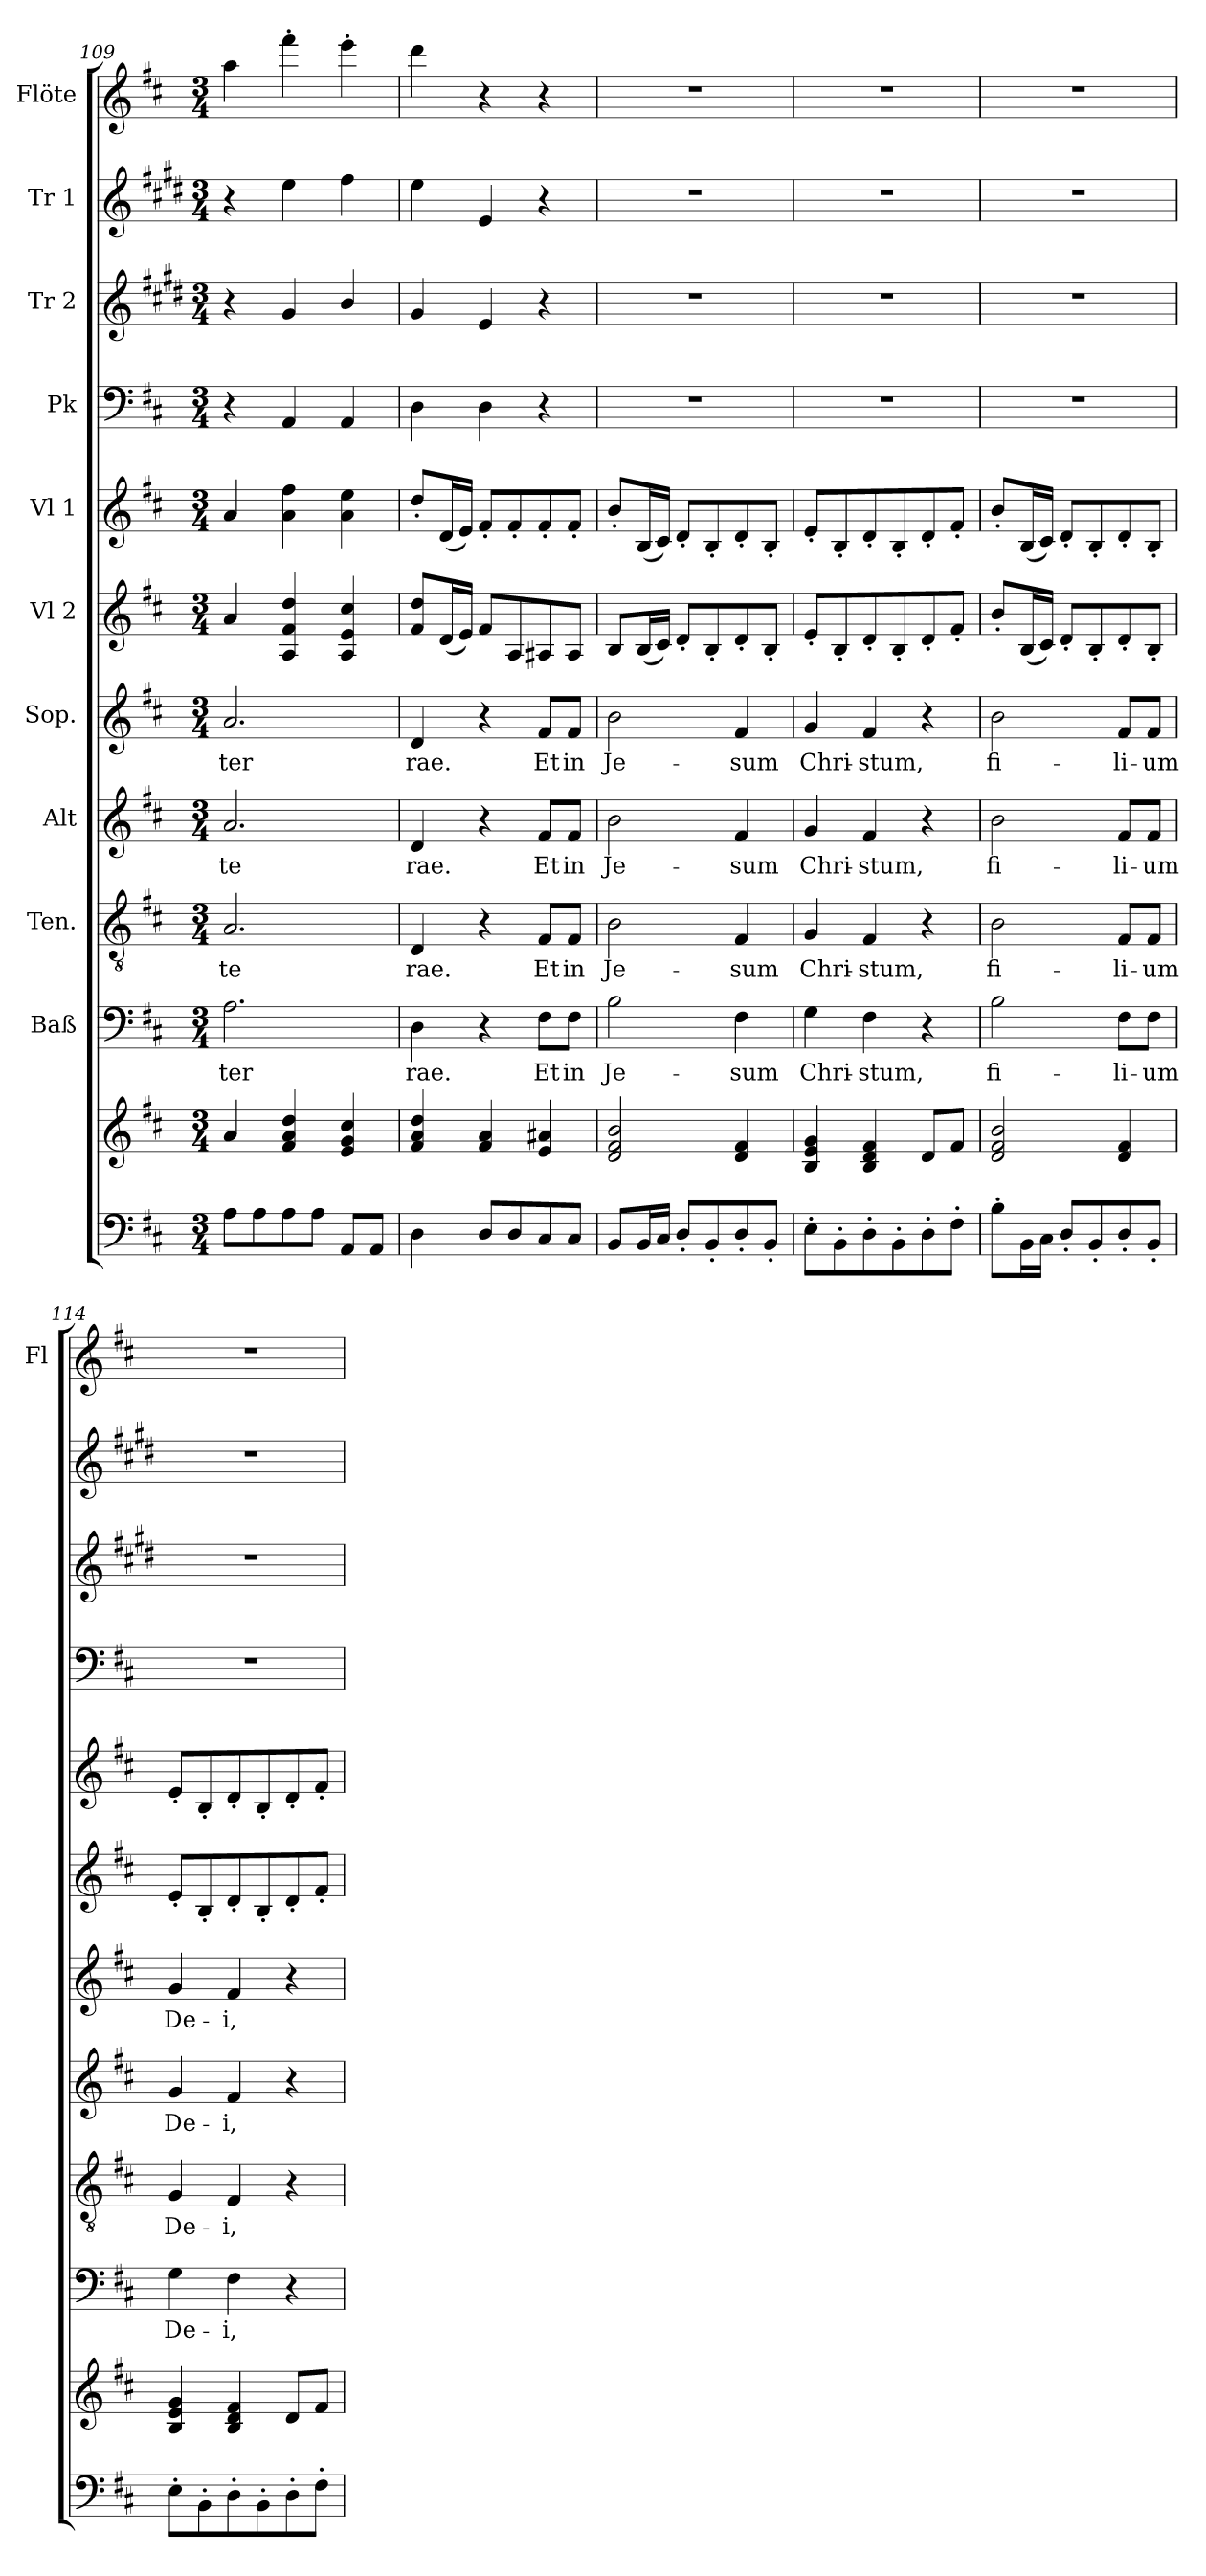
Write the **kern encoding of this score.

**kern	**kern	**kern	**text	**kern	**text	**kern	**text	**kern	**text	**kern	**kern	**kern	**kern	**kern	**kern
*part11	*part11	*part10	*part10	*part9	*part9	*part8	*part8	*part7	*part7	*part6	*part5	*part4	*part3	*part2	*part1
*staff12	*staff11	*staff10	*staff10	*staff9	*staff9	*staff8	*staff8	*staff7	*staff7	*staff6	*staff5	*staff4	*staff3	*staff2	*staff1
*	*	*I"Baß	*	*I"Ten.	*	*I"Alt	*	*I"Sop.	*	*I"Vl 2	*I"Vl 1	*I"Pk	*I"Tr 2	*I"Tr 1	*I"Flöte
*	*	*	*	*	*	*	*	*	*	*	*	*	*	*	*I'Fl
*clefF4	*clefG2	*clefF4	*	*clefGv2	*	*clefG2	*	*clefG2	*	*clefG2	*clefG2	*clefF4	*clefG2	*clefG2	*clefG2
*	*	*	*	*	*	*	*	*	*	*	*	*	*ITrd1c2	*ITrd1c2	*
*k[f#c#]	*k[f#c#]	*k[f#c#]	*	*k[f#c#]	*	*k[f#c#]	*	*k[f#c#]	*	*k[f#c#]	*k[f#c#]	*k[f#c#]	*k[f#c#]	*k[f#c#]	*k[f#c#]
*D:	*D:	*D:	*	*D:	*	*D:	*	*D:	*	*D:	*D:	*D:	*D:	*D:	*D:
*M3/4	*M3/4	*M3/4	*	*M3/4	*	*M3/4	*	*M3/4	*	*M3/4	*M3/4	*M3/4	*M3/4	*M3/4	*M3/4
=109	=109	=109	=109	=109	=109	=109	=109	=109	=109	=109	=109	=109	=109	=109	=109
!	!	!	!LO:LY:b	!	!LO:LY:b	!	!LO:LY:b	!	!LO:LY:b	!	!	!	!	!	!
8A\L	4a/	2.A\	ter	2.A/	te	2.a/	te	2.a/	ter	4a/	4a/	4r	4r	4r	4aa\
8A\	.	.	.	.	.	.	.	.	.	.	.	.	.	.	.
8A\	4f#/ 4a/ 4dd/	.	.	.	.	.	.	.	.	4A/ 4f#/ 4dd/	4a\ 4ff#\	4AA/	4f#/	4dd\	4fff#'>\
8A\J	.	.	.	.	.	.	.	.	.	.	.	.	.	.	.
8AA/L	4e/ 4g/ 4cc#/	.	.	.	.	.	.	.	.	4A/ 4e/ 4cc#/	4a\ 4ee\	4AA/	4a/	4ee\	4eee'>\
8AA/J	.	.	.	.	.	.	.	.	.	.	.	.	.	.	.
=110	=110	=110	=110	=110	=110	=110	=110	=110	=110	=110	=110	=110	=110	=110	=110
!	!	!	!LO:LY:b	!	!LO:LY:b	!	!LO:LY:b	!	!LO:LY:b	!	!	!	!	!	!
4D\	4f#/ 4a/ 4dd/	4D\	rae.	4D/	rae.	4d/	rae.	4d/	rae.	8f#/ 8dd/L	8dd'</L	4D\	4f#/	4dd\	4ddd\
.	.	.	.	.	.	.	.	.	.	(<16d/L	(<16d/L	.	.	.	.
.	.	.	.	.	.	.	.	.	.	16e/JJ)	16e/JJ)	.	.	.	.
8D/L	4f#/ 4a/	4r	.	4r	.	4r	.	4r	.	8f#/L	8f#'</L	4D\	4d/	4d/	4r
8D/	.	.	.	.	.	.	.	.	.	8A/	8f#'</	.	.	.	.
!	!	!	!LO:LY:b	!	!LO:LY:b	!	!LO:LY:b	!	!LO:LY:b	!	!	!	!	!	!
8C#/	4e/ 4a#X/	8F#\L	Et	8F#/L	Et	8f#/L	Et	8f#/L	Et	8A#X/	8f#'</	4r	4r	4r	4r
!	!	!	!LO:LY:b	!	!LO:LY:b	!	!LO:LY:b	!	!LO:LY:b	!	!	!	!	!	!
8C#/J	.	8F#\J	in	8F#/J	in	8f#/J	in	8f#/J	in	8A#/J	8f#'</J	.	.	.	.
=111	=111	=111	=111	=111	=111	=111	=111	=111	=111	=111	=111	=111	=111	=111	=111
!	!	!	!LO:LY:b	!	!LO:LY:b	!	!LO:LY:b	!	!LO:LY:b	!	!	!	!	!	!
8BB/L	2d/ 2f#/ 2b/	2B\	Je-	2B\	Je-	2b\	Je-	2b\	Je-	8B/L	8b'</L	2.r	2.r	2.r	2.r
16BB/L	.	.	.	.	.	.	.	.	.	(<16B/L	(<16B/L	.	.	.	.
16C#/JJ	.	.	.	.	.	.	.	.	.	16c#/JJ)	16c#/JJ)	.	.	.	.
8D'</L	.	.	.	.	.	.	.	.	.	8d'</L	8d'</L	.	.	.	.
8BB'</	.	.	.	.	.	.	.	.	.	8B'</	8B'</	.	.	.	.
!	!	!	!LO:LY:b	!	!LO:LY:b	!	!LO:LY:b	!	!LO:LY:b	!	!	!	!	!	!
8D'</	4d/ 4f#/	4F#\	-sum	4F#/	-sum	4f#/	-sum	4f#/	-sum	8d'</	8d'</	.	.	.	.
8BB'</J	.	.	.	.	.	.	.	.	.	8B'</J	8B'</J	.	.	.	.
!!LO:PB:g=z
=112	=112	=112	=112	=112	=112	=112	=112	=112	=112	=112	=112	=112	=112	=112	=112
!	!	!	!LO:LY:b	!	!LO:LY:b	!	!LO:LY:b	!	!LO:LY:b	!	!	!	!	!	!
8E'>\L	4B/ 4e/ 4g/	4G\	Chri-	4G/	Chri-	4g/	Chri-	4g/	Chri-	8e'</L	8e'</L	2.r	2.r	2.r	2.r
8BB'>\	.	.	.	.	.	.	.	.	.	8B'</	8B'</	.	.	.	.
!	!	!	!LO:LY:b	!	!LO:LY:b	!	!LO:LY:b	!	!LO:LY:b	!	!	!	!	!	!
8D'>\	4B/ 4d/ 4f#/	4F#\	-stum,	4F#/	-stum,	4f#/	-stum,	4f#/	-stum,	8d'</	8d'</	.	.	.	.
8BB'>\	.	.	.	.	.	.	.	.	.	8B'</	8B'</	.	.	.	.
8D'>\	8d/L	4r	.	4r	.	4r	.	4r	.	8d'</	8d'</	.	.	.	.
8F#'>\J	8f#/J	.	.	.	.	.	.	.	.	8f#'</J	8f#'</J	.	.	.	.
=113	=113	=113	=113	=113	=113	=113	=113	=113	=113	=113	=113	=113	=113	=113	=113
!	!	!	!LO:LY:b	!	!LO:LY:b	!	!LO:LY:b	!	!LO:LY:b	!	!	!	!	!	!
8B'>\L	2d/ 2f#/ 2b/	2B\	fi-	2B\	fi-	2b\	fi-	2b\	fi-	8b'</L	8b'</L	2.r	2.r	2.r	2.r
16BB\L	.	.	.	.	.	.	.	.	.	(<16B/L	(<16B/L	.	.	.	.
16C#\JJ	.	.	.	.	.	.	.	.	.	16c#/JJ)	16c#/JJ)	.	.	.	.
8D'</L	.	.	.	.	.	.	.	.	.	8d'</L	8d'</L	.	.	.	.
8BB'</	.	.	.	.	.	.	.	.	.	8B'</	8B'</	.	.	.	.
!	!	!	!LO:LY:b	!	!LO:LY:b	!	!LO:LY:b	!	!LO:LY:b	!	!	!	!	!	!
8D'</	4d/ 4f#/	8F#\L	-li-	8F#/L	-li-	8f#/L	-li-	8f#/L	-li-	8d'</	8d'</	.	.	.	.
!	!	!	!LO:LY:b	!	!LO:LY:b	!	!LO:LY:b	!	!LO:LY:b	!	!	!	!	!	!
8BB'</J	.	8F#\J	-um	8F#/J	-um	8f#/J	-um	8f#/J	-um	8B'</J	8B'</J	.	.	.	.
=114	=114	=114	=114	=114	=114	=114	=114	=114	=114	=114	=114	=114	=114	=114	=114
!	!	!	!LO:LY:b	!	!LO:LY:b	!	!LO:LY:b	!	!LO:LY:b	!	!	!	!	!	!
8E'>\L	4B/ 4e/ 4g/	4G\	De-	4G/	De-	4g/	De-	4g/	De-	8e'</L	8e'</L	2.r	2.r	2.r	2.r
8BB'>\	.	.	.	.	.	.	.	.	.	8B'</	8B'</	.	.	.	.
!	!	!	!LO:LY:b	!	!LO:LY:b	!	!LO:LY:b	!	!LO:LY:b	!	!	!	!	!	!
8D'>\	4B/ 4d/ 4f#/	4F#\	-i,	4F#/	-i,	4f#/	-i,	4f#/	-i,	8d'</	8d'</	.	.	.	.
8BB'>\	.	.	.	.	.	.	.	.	.	8B'</	8B'</	.	.	.	.
8D'>\	8d/L	4r	.	4r	.	4r	.	4r	.	8d'</	8d'</	.	.	.	.
8F#'>\J	8f#/J	.	.	.	.	.	.	.	.	8f#'</J	8f#'</J	.	.	.	.
=	=	=	=	=	=	=	=	=	=	=	=	=	=	=	=
*-	*-	*-	*-	*-	*-	*-	*-	*-	*-	*-	*-	*-	*-	*-	*-
